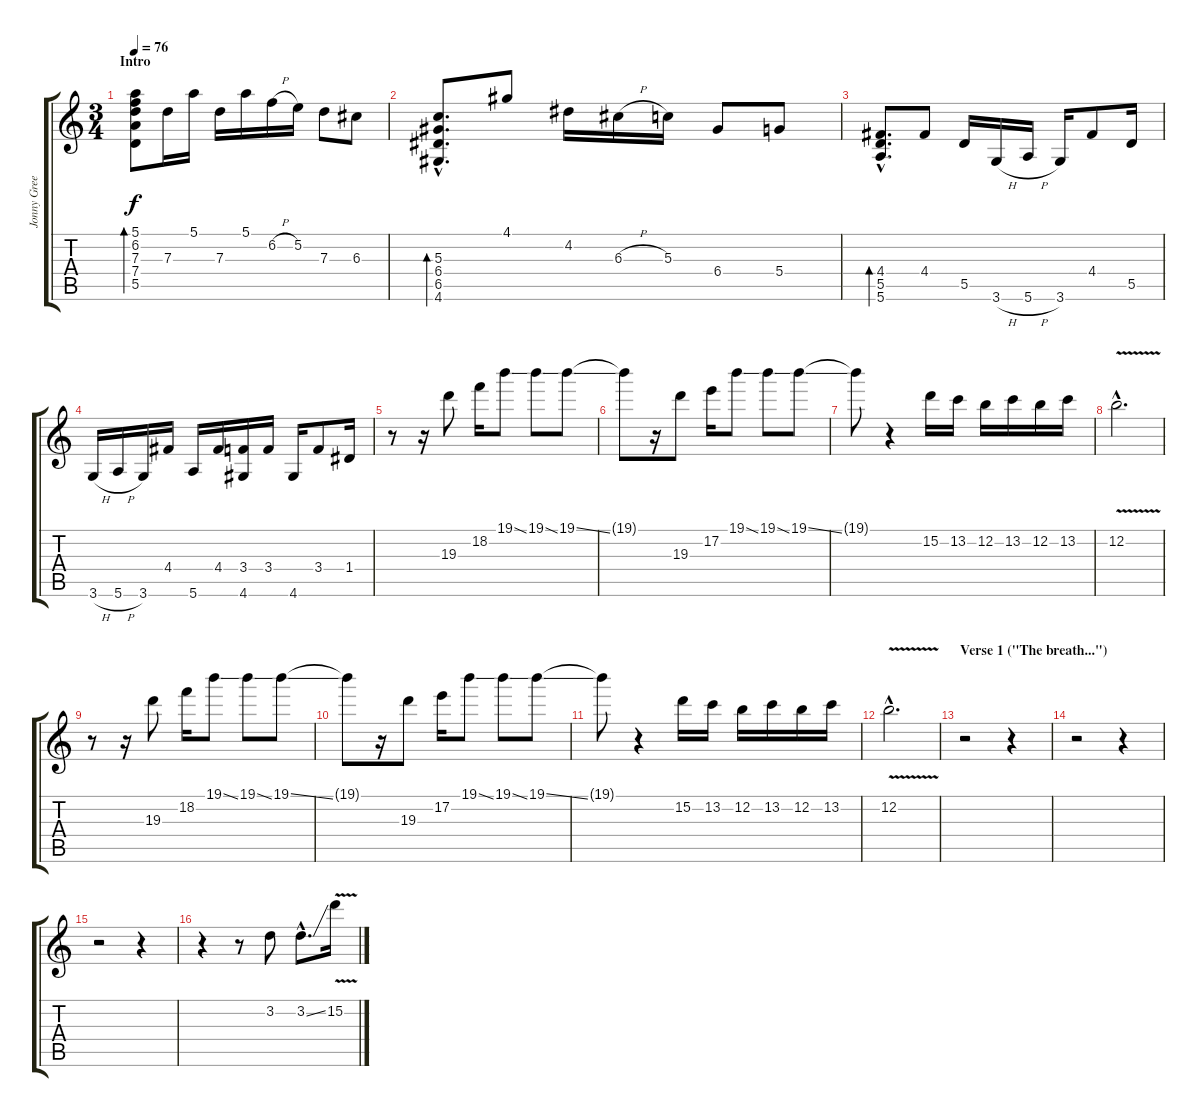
\track ("Jonny Greenwood (left)" "Jonny Gree") {instrument electricguitarjazz}
\staff {score tabs}
\tuning (E4 B3 G3 D3 A2 E2) {hide}
\ts (3 4)
\section ("" "Intro")
\tempo 76
\clef g2
\ks c
(5.1 6.2 7.3 7.4 5.5).8{bd 60 dy f instrument electricguitarjazz} 7.3.16 5.1.16 7.3.16 5.1.16 6.2{h}.16 5.2.16 7.3.8 6.3.8 |
(5.3{hac} 6.4{hac} 6.5{hac} 4.6{hac}).8{d bd 60} 4.1.8 4.2.16 6.3{h}.16 5.3.16 6.4.8 5.4.8 |
(4.4{hac} 5.5{hac} 5.6{hac}).8{d bd 60} 4.4.8 5.5.16 3.6{h}.16 5.6{h}.16 3.6.16 4.4.8 5.5.16 |
3.6{h}.16 5.6{h}.16 3.6.16 4.4.16 5.6.16 4.4.16 (3.4 4.6).16 3.4.16 4.6.16 3.4.8 1.4.16 |
r.8 r.16 19.3.8 18.2.16 19.1{ss}.8 19.1{ss}.8 19.1{ss}.8 |
19.1{t}.8 r.16 19.3.8 17.2.16 19.1{ss}.8 19.1{ss}.8 19.1{ss}.8 |
19.1{t}.8 r.4 15.2.16 13.2.16 12.2.16 13.2.16 12.2.16 13.2.16 |
12.2{v hac}.2{d} |
r.8 r.16 19.3.8 18.2.16 19.1{ss}.8 19.1{ss}.8 19.1{ss}.8 |
19.1{t}.8 r.16 19.3.8 17.2.16 19.1{ss}.8 19.1{ss}.8 19.1{ss}.8 |
19.1{t}.8 r.4 15.2.16 13.2.16 12.2.16 13.2.16 12.2.16 13.2.16 |
12.2{v hac}.2{d} |
\section ("" "Verse 1 (\"The breath...\")")
r.2 r.4 |
r.2 r.4 |
r.2 r.4 |
r.4 r.8 3.2.8 3.2{ss hac}.8{d} 15.2{v}.16
